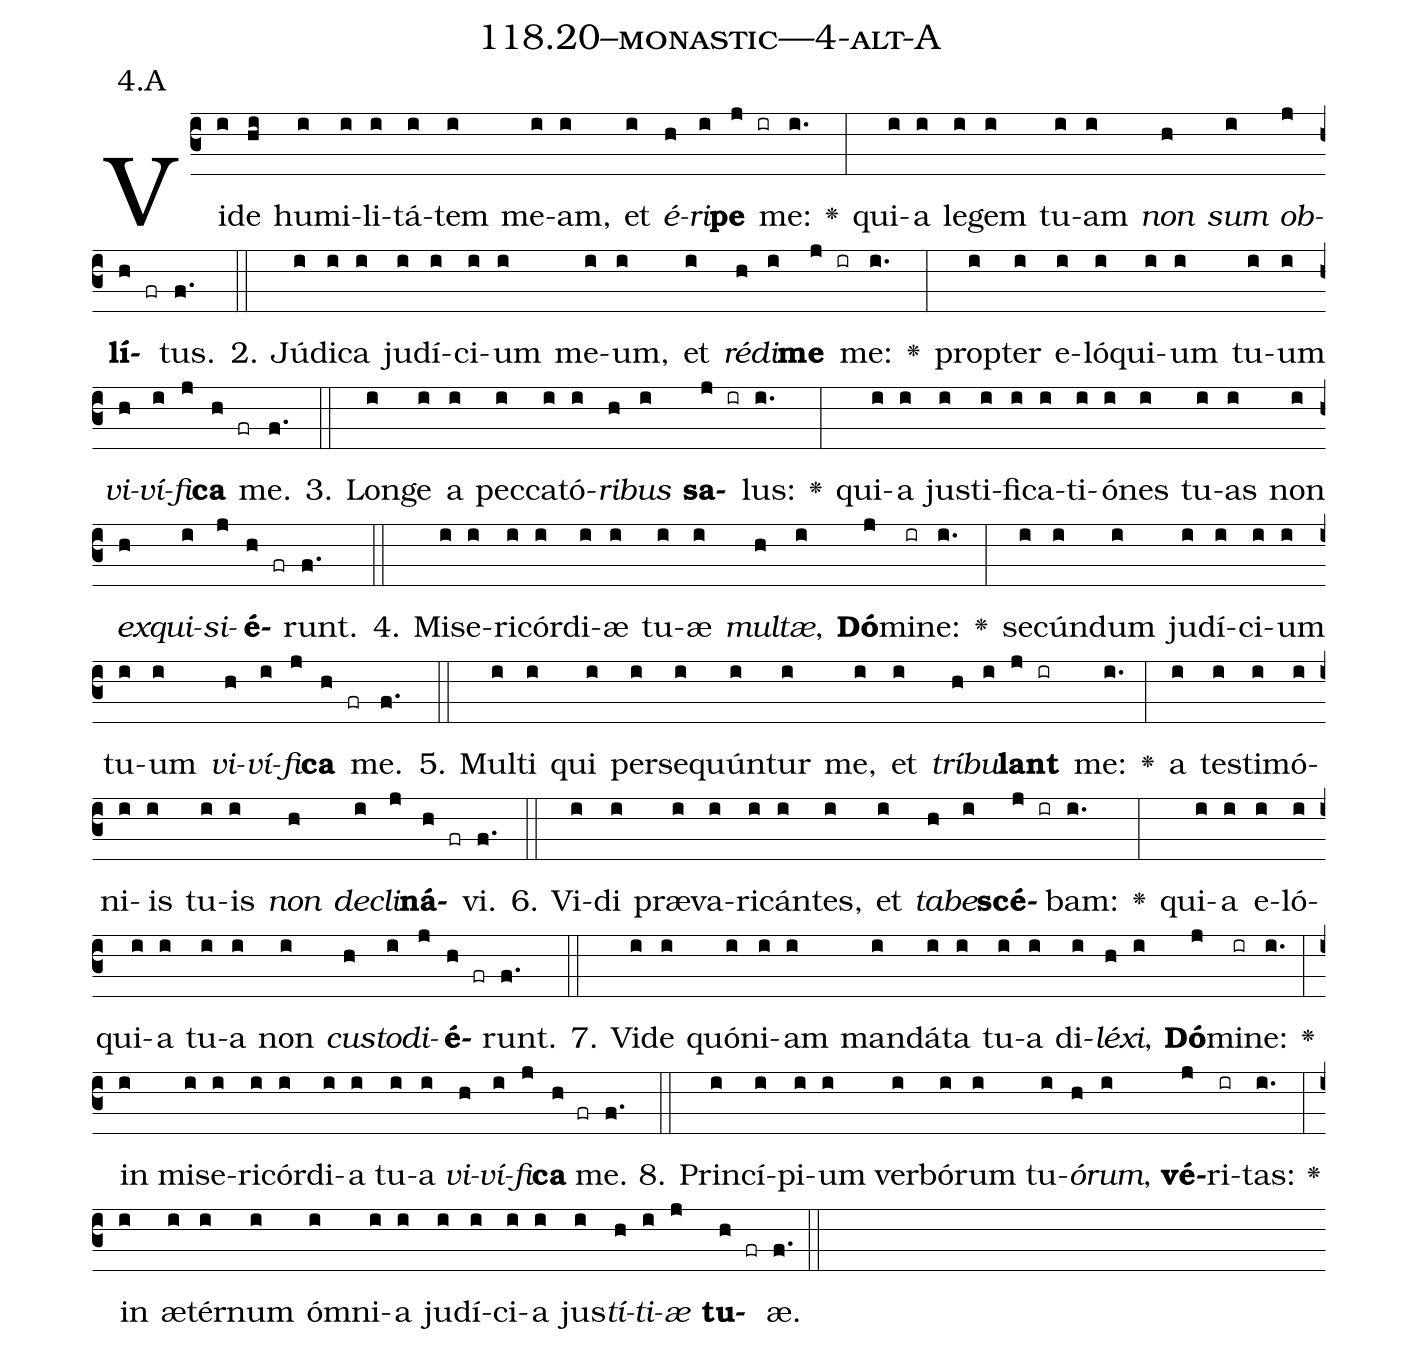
name: 118.20--monastic---4-alt-A;
annotation: 4.A;
%%
(c3)Vi(i)de(hi) hu(i)mi(i)li(i)tá(i)tem(i) me(i)am,(i) et(i) <i>é</i>(h)<i>ri</i>(i)<b>pe</b>(j ir) me:(i.) <v>\greheightstar</v>(:) qui(i)a(i) le(i)gem(i) tu(i)am(i) <i>non</i>(h) <i>sum</i>(i) <i>ob</i>(j)<b>lí</b>(h fr)tus.(f.) (::)
2. Jú(i)di(i)ca(i) ju(i)dí(i)ci(i)um(i) me(i)um,(i) et(i) <i>réd</i>(h)<i>i</i>(i)<b>me</b>(j ir) me:(i.) <v>\greheightstar</v>(:) prop(i)ter(i) e(i)ló(i)qui(i)um(i) tu(i)um(i) <i>vi</i>(h)<i>ví</i>(i)<i>fi</i>(j)<b>ca</b>(h fr) me.(f.) (::)
3. Lon(i)ge(i) a(i) pec(i)ca(i)tó(i)<i>ri</i>(h)<i>bus</i>(i) <b>sa</b>(j ir)lus:(i.) <v>\greheightstar</v>(:) qui(i)a(i) jus(i)ti(i)fi(i)ca(i)ti(i)ó(i)nes(i) tu(i)as(i) non(i) <i>ex</i>(h)<i>qui</i>(i)<i>si</i>(j)<b>é</b>(h fr)runt.(f.) (::)
4. Mi(i)se(i)ri(i)cór(i)di(i)æ(i) tu(i)æ(i) <i>mul</i>(h)<i>tæ</i>,(i) <b>Dó</b>(j)mi(ir)ne:(i.) <v>\greheightstar</v>(:) se(i)cún(i)dum(i) ju(i)dí(i)ci(i)um(i) tu(i)um(i) <i>vi</i>(h)<i>ví</i>(i)<i>fi</i>(j)<b>ca</b>(h fr) me.(f.) (::)
5. Mul(i)ti(i) qui(i) per(i)se(i)quún(i)tur(i) me,(i) et(i) <i>trí</i>(h)<i>bu</i>(i)<b>lant</b>(j ir) me:(i.) <v>\greheightstar</v>(:) a(i) tes(i)ti(i)mó(i)ni(i)is(i) tu(i)is(i) <i>non</i>(h) <i>de</i>(i)<i>cli</i>(j)<b>ná</b>(h fr)vi.(f.) (::)
6. Vi(i)di(i) præ(i)va(i)ri(i)cán(i)tes,(i) et(i) <i>ta</i>(h)<i>be</i>(i)<b>scé</b>(j ir)bam:(i.) <v>\greheightstar</v>(:) qui(i)a(i) e(i)ló(i)qui(i)a(i) tu(i)a(i) non(i) <i>cus</i>(h)<i>to</i>(i)<i>di</i>(j)<b>é</b>(h fr)runt.(f.) (::)
7. Vi(i)de(i) quón(i)i(i)am(i) man(i)dá(i)ta(i) tu(i)a(i) di(i)<i>lé</i>(h)<i>xi</i>,(i) <b>Dó</b>(j)mi(ir)ne:(i.) <v>\greheightstar</v>(:) in(i) mi(i)se(i)ri(i)cór(i)di(i)a(i) tu(i)a(i) <i>vi</i>(h)<i>ví</i>(i)<i>fi</i>(j)<b>ca</b>(h fr) me.(f.) (::)
8. Prin(i)cí(i)pi(i)um(i) ver(i)bó(i)rum(i) tu(i)<i>ó</i>(h)<i>rum</i>,(i) <b>vé</b>(j)ri(ir)tas:(i.) <v>\greheightstar</v>(:) in(i) æ(i)tér(i)num(i) óm(i)ni(i)a(i) ju(i)dí(i)ci(i)a(i) jus(i)<i>tí</i>(h)<i>ti</i>(i)<i>æ</i>(j) <b>tu</b>(h fr)æ.(f.) (::)
